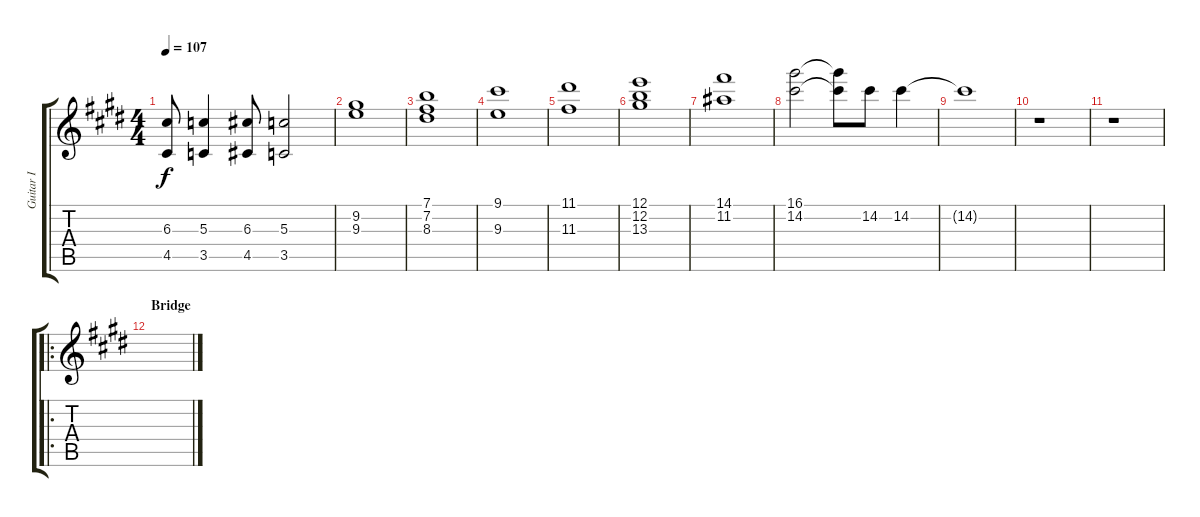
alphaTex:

\track ("Guitar I" "Guitar I") {instrument electricguitarclean}
\staff {score tabs}
\tuning (E4 B3 G3 D3 A2 E2) {hide}
\ts (4 4)
\tempo 107
\clef g2
\ks c#minor
(6.3 4.5).8{dy f} (5.3 3.5).4 (6.3 4.5).8 (5.3 3.5).2 |
(9.2 9.3).1 |
(7.1 7.2 8.3).1 |
(9.1 9.3).1 |
(11.1 11.3).1 |
(12.1 12.2 13.3).1 |
(14.1 11.2).1 |
(16.1 14.2).2 (16.1{t} 14.2{t}).8 14.2.8 14.2.4 |
14.2{t}.1 |
r.1 |
r.1 |
\ro
\section ("" "Bridge")
